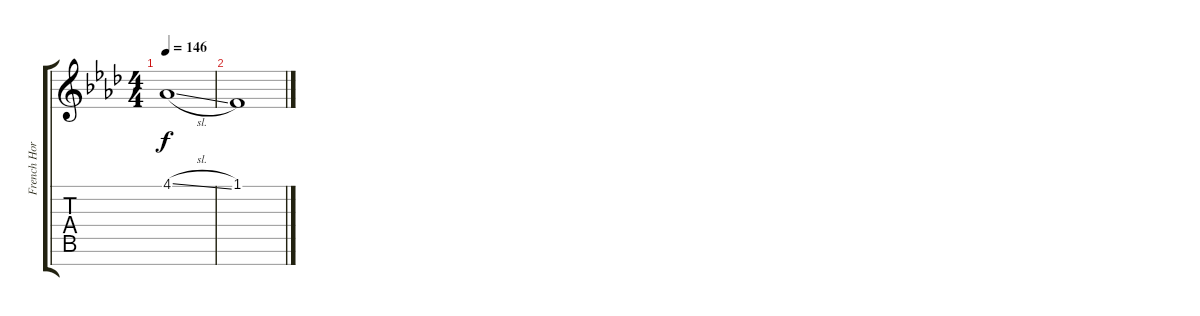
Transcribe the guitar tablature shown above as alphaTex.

\track ("French Horn #3" "French Hor") {instrument frenchhorn}
\staff {score tabs}
\tuning (E4 B3 G3 D3 A2 E2 B1) {hide}
\ts (4 4)
\tempo 146
\clef g2
\ks fminor
4.1{sl}.1{dy f} |
1.1.1
